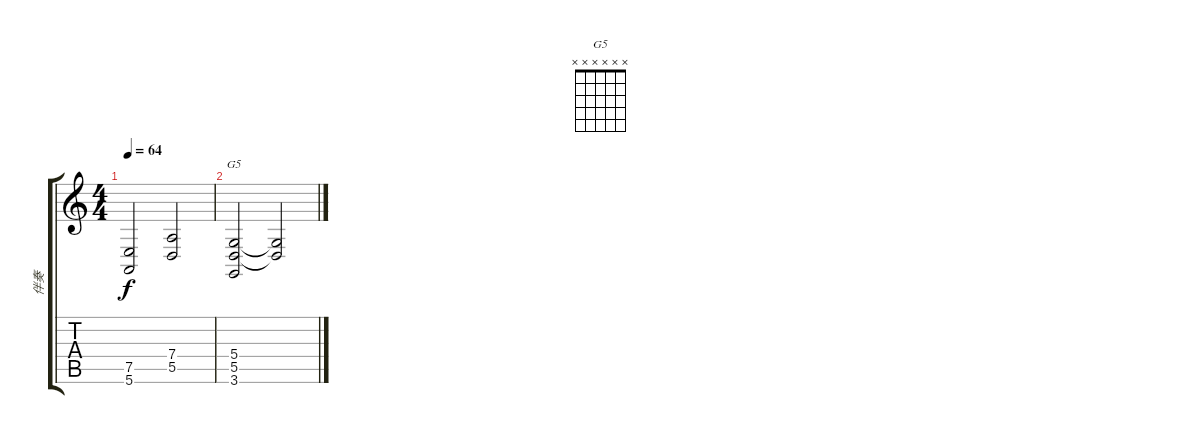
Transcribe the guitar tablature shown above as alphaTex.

\track ("伴奏" "伴奏") {instrument acousticgrandpiano}
\staff {score tabs}
\tuning (E4 B3 G3 D3 A2 E2) {hide}
\chord ("G5" x x x x x x)
\ts (4 4)
\tempo 64
\clef g2
\ks c
(7.5 5.6).2{dy f} (7.4 5.5).2 |
(5.4 5.5 3.6).2{ch "G5"} (5.4{t} 5.5{t}).2{volume 8}
